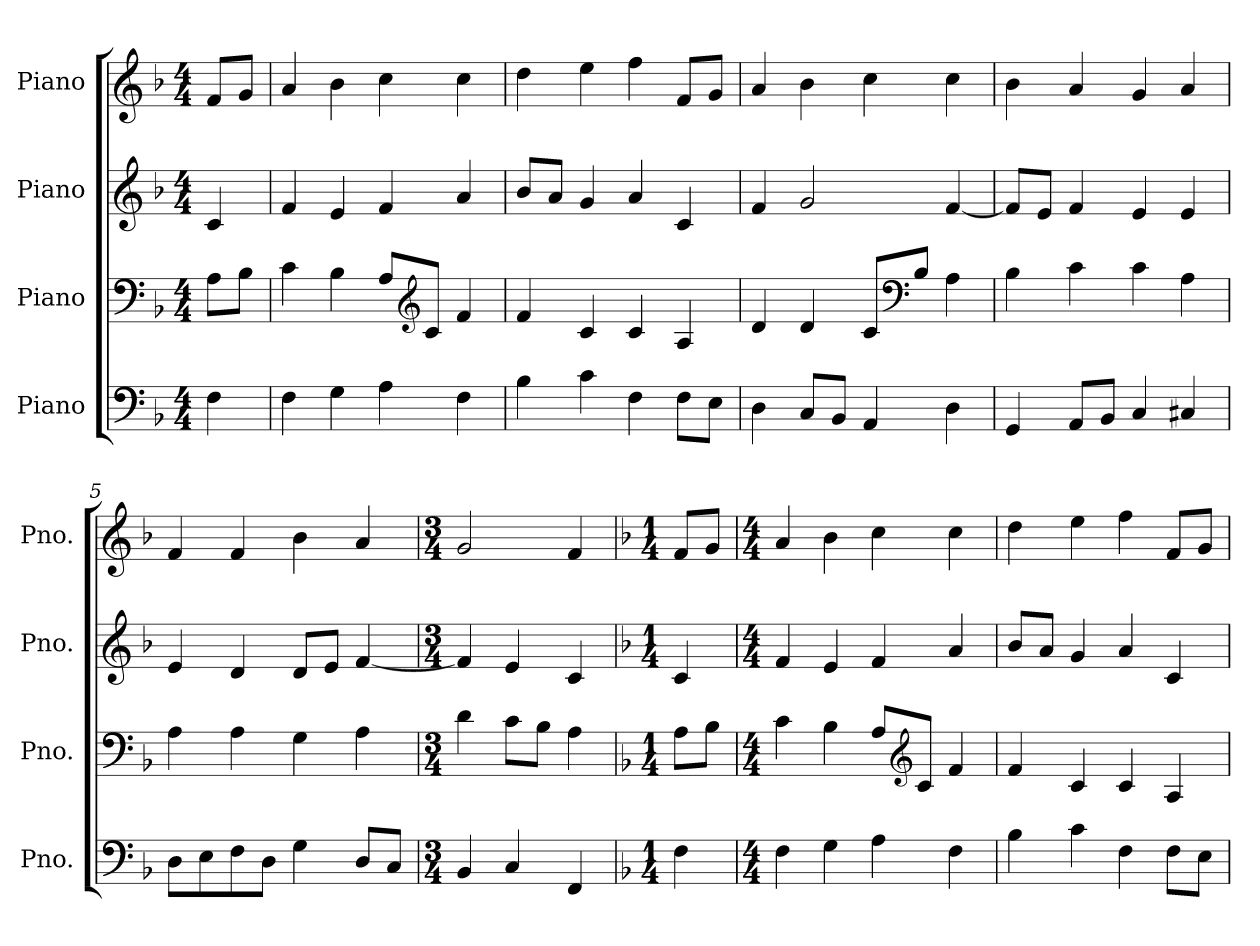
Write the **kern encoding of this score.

**kern	**kern	**kern	**kern
*part4	*part3	*part2	*part1
*staff4	*staff3	*staff2	*staff1
*I"Piano	*I"Piano	*I"Piano	*I"Piano
*I'Pno.	*I'Pno.	*I'Pno.	*I'Pno.
*clefF4	*clefF4	*clefG2	*clefG2
*k[b-]	*k[b-]	*k[b-]	*k[b-]
*M4/4	*M4/4	*M4/4	*M4/4
*MM120	*MM120	*MM120	*MM120
=	=	=	=
4F\	8A\L	4c/	8f/L
.	8B-\J	.	8g/J
=1	=1	=1	=1
4F\	4c\	4f/	4a/
4G\	4B-\	4e/	4b-\
4A\	8A/L	4f/	4cc\
*	*clefG2	*	*
.	8c/J	.	.
4F\	4f/	4a/	4cc\
=2	=2	=2	=2
4B-\	4f/	8b-/L	4dd\
.	.	8a/J	.
4c\	4c/	4g/	4ee\
4F\	4c/	4a/	4ff\
8F\L	4A/	4c/	8f/L
8E\J	.	.	8g/J
=3	=3	=3	=3
4D\	4d/	4f/	4a/
8C/L	4d/	2g/	4b-\
8BB-/J	.	.	.
4AA/	8c/L	.	4cc\
*	*clefF4	*	*
.	8B-/J	.	.
4D\	4A\	[4f/	4cc\
=4	=4	=4	=4
4GG/	4B-\	8f/L]	4b-\
.	.	8e/J	.
8AA/L	4c\	4f/	4a/
8BB-/J	.	.	.
4C/	4c\	4e/	4g/
4C#X/	4A\	4e/	4a/
=5	=5	=5	=5
8D\L	4A\	4e/	4f/
8E\	.	.	.
8F\	4A\	4d/	4f/
8D\J	.	.	.
4G\	4G\	8d/L	4b-\
.	.	8e/J	.
8D/L	4A\	[4f/	4a/
8C/J	.	.	.
!!LO:LB:g=z
=6	=6	=6	=6
*M3/4	*M3/4	*M3/4	*M3/4
4BB-/	4d\	4f/]	2g/
4C/	8c\L	4e/	.
.	8B-\J	.	.
4FF/	4A\	4c/	4f/
=7	=7	=7	=7
*k[b-]	*k[b-]	*k[b-]	*k[b-]
*M1/4	*M1/4	*M1/4	*M1/4
4F\	8A\L	4c/	8f/L
.	8B-\J	.	8g/J
=8	=8	=8	=8
*M4/4	*M4/4	*M4/4	*M4/4
4F\	4c\	4f/	4a/
4G\	4B-\	4e/	4b-\
4A\	8A/L	4f/	4cc\
*	*clefG2	*	*
.	8c/J	.	.
4F\	4f/	4a/	4cc\
=9	=9	=9	=9
4B-\	4f/	8b-/L	4dd\
.	.	8a/J	.
4c\	4c/	4g/	4ee\
4F\	4c/	4a/	4ff\
8F\L	4A/	4c/	8f/L
8E\J	.	.	8g/J
=	=	=	=
*-	*-	*-	*-
